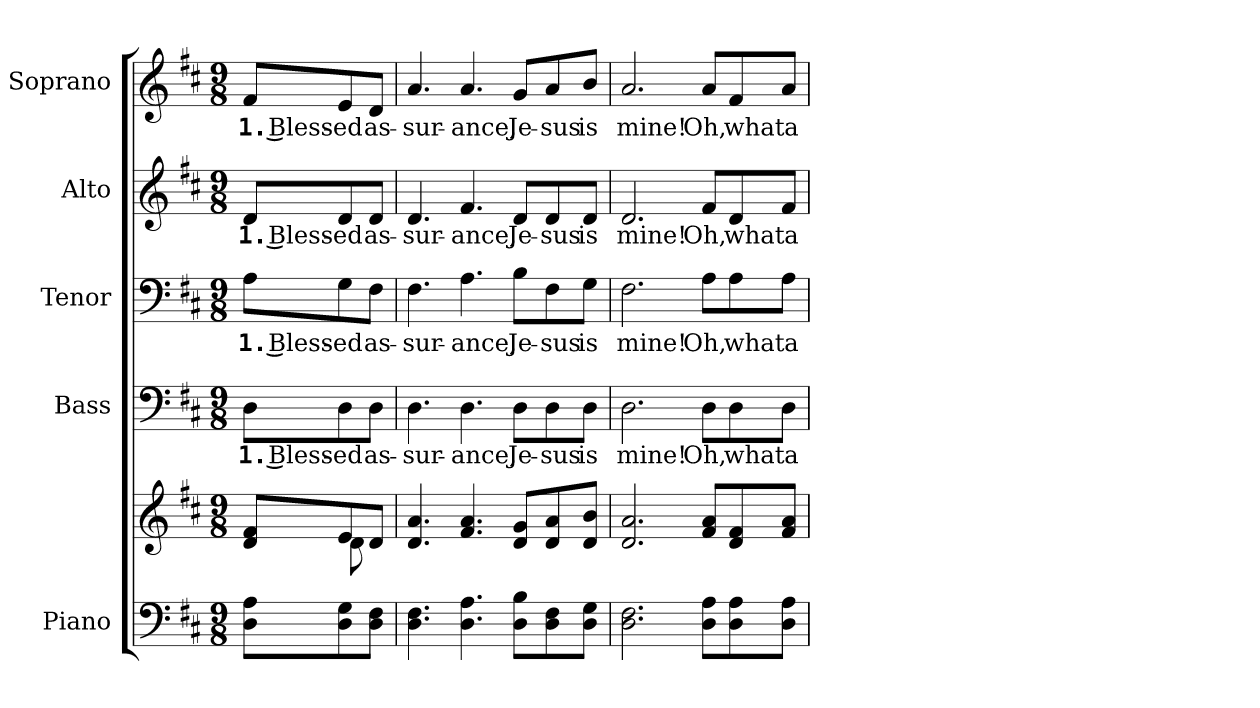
**kern	**kern	**kern	**text	**kern	**text	**kern	**text	**kern	**text
*part5	*part5	*part4	*part4	*part3	*part3	*part2	*part2	*part1	*part1
*staff6	*staff5	*staff4	*staff4	*staff3	*staff3	*staff2	*staff2	*staff1	*staff1
*I"Piano	*	*I"Bass	*	*I"Tenor	*	*I"Alto	*	*I"Soprano	*
*I'Pno.	*	*I'B.	*	*I'T.	*	*I'A.	*	*I'S.	*
!!LO:PB:g=z
*clefF4	*clefG2	*clefF4	*	*clefF4	*	*clefG2	*	*clefG2	*
*k[f#c#]	*k[f#c#]	*k[f#c#]	*	*k[f#c#]	*	*k[f#c#]	*	*k[f#c#]	*
*D:	*D:	*D:	*	*D:	*	*D:	*	*D:	*
*M9/8	*M9/8	*M9/8	*	*M9/8	*	*M9/8	*	*M9/8	*
*MM115	*MM115	*MM115	*	*MM115	*	*MM115	*	*MM115	*
=1	=1	=1	=1	=1	=1	=1	=1	=1	=1
*	*^	*	*	*	*	*	*	*	*
!	!	!	!	!LO:LY:b:color=#000000	!	!	!	!	!	!
!	!	!	!	!	!	!LO:LY:b:color=#000000	!	!	!	!
!	!	!	!	!	!	!	!	!LO:LY:b:color=#000000	!	!
!	!	!	!	!	!	!	!	!	!	!LO:LY:b:color=#000000
8Di\ 8Ai\L	8di/ 8f#i/L	8ryy	8Di\L	1. Bless-	8Ai\L	1. Bless-	8di/L	1. Bless-	8f#i/L	1. Bless-
!	!	!	!	!LO:LY:b:color=#000000	!	!	!	!	!	!
!	!	!	!	!	!	!LO:LY:b:color=#000000	!	!	!	!
!	!	!	!	!	!	!	!	!LO:LY:b:color=#000000	!	!
!	!	!	!	!	!	!	!	!	!	!LO:LY:b:color=#000000
8Di\ 8Gi\	8ei/	8di\	8Di\	-ed	8Gi\	-ed	8di/	-ed	8ei/	-ed
!	!	!	!	!LO:LY:b:color=#000000	!	!	!	!	!	!
!	!	!	!	!	!	!LO:LY:b:color=#000000	!	!	!	!
!	!	!	!	!	!	!	!	!LO:LY:b:color=#000000	!	!
!	!	!	!	!	!	!	!	!	!	!LO:LY:b:color=#000000
8Di\ 8F#i\J	8di/J	8ryy	8Di\J	as-	8F#i\J	as-	8di/J	as-	8di/J	as-
*	*v	*v	*	*	*	*	*	*	*	*
=2	=2	=2	=2	=2	=2	=2	=2	=2	=2
*	*^	*	*	*	*	*	*	*	*
!	!	!	!	!LO:LY:b:color=#000000	!	!	!	!	!	!
*	*v	*v	*	*	*	*	*	*	*	*
*	*^	*	*	*	*	*	*	*	*
!	!	!	!	!	!	!LO:LY:b:color=#000000	!	!	!	!
*	*v	*v	*	*	*	*	*	*	*	*
*	*^	*	*	*	*	*	*	*	*
!	!	!	!	!	!	!	!	!LO:LY:b:color=#000000	!	!
*	*v	*v	*	*	*	*	*	*	*	*
*	*^	*	*	*	*	*	*	*	*
!	!	!	!	!	!	!	!	!	!	!LO:LY:b:color=#000000
*	*v	*v	*	*	*	*	*	*	*	*
4.Di\ 4.F#i	4.di/ 4.ai	4.Di\	-sur-	4.F#i\	-sur-	4.di/	-sur-	4.ai/	-sur-
!	!	!	!LO:LY:b:color=#000000	!	!	!	!	!	!
!	!	!	!	!	!LO:LY:b:color=#000000	!	!	!	!
!	!	!	!	!	!	!	!LO:LY:b:color=#000000	!	!
!	!	!	!	!	!	!	!	!	!LO:LY:b:color=#000000
4.Di\ 4.Ai	4.f#i/ 4.ai	4.Di\	-ance,	4.Ai\	-ance,	4.f#i/	-ance,	4.ai/	-ance,
!	!	!	!LO:LY:b:color=#000000	!	!	!	!	!	!
!	!	!	!	!	!LO:LY:b:color=#000000	!	!	!	!
!	!	!	!	!	!	!	!LO:LY:b:color=#000000	!	!
!	!	!	!	!	!	!	!	!	!LO:LY:b:color=#000000
8Di\ 8Bi\L	8di/ 8gi/L	8Di\L	Je-	8Bi\L	Je-	8di/L	Je-	8gi/L	Je-
!	!	!	!LO:LY:b:color=#000000	!	!	!	!	!	!
!	!	!	!	!	!LO:LY:b:color=#000000	!	!	!	!
!	!	!	!	!	!	!	!LO:LY:b:color=#000000	!	!
!	!	!	!	!	!	!	!	!	!LO:LY:b:color=#000000
8Di\ 8F#i\	8di/ 8ai/	8Di\	-sus	8F#i\	-sus	8di/	-sus	8ai/	-sus
!	!	!	!LO:LY:b:color=#000000	!	!	!	!	!	!
!	!	!	!	!	!LO:LY:b:color=#000000	!	!	!	!
!	!	!	!	!	!	!	!LO:LY:b:color=#000000	!	!
!	!	!	!	!	!	!	!	!	!LO:LY:b:color=#000000
8Di\ 8Gi\J	8di/ 8bi/J	8Di\J	is	8Gi\J	is	8di/J	is	8bi/J	is
!!LO:PB:g=z
=3	=3	=3	=3	=3	=3	=3	=3	=3	=3
!	!	!	!LO:LY:b:color=#000000	!	!	!	!	!	!
!	!	!	!	!	!LO:LY:b:color=#000000	!	!	!	!
!	!	!	!	!	!	!	!LO:LY:b:color=#000000	!	!
!	!	!	!	!	!	!	!	!	!LO:LY:b:color=#000000
2.Di\ 2.F#i	2.di/ 2.ai	2.Di\	mine!	2.F#i\	mine!	2.di/	mine!	2.ai/	mine!
!	!	!	!LO:LY:b:color=#000000	!	!	!	!	!	!
!	!	!	!	!	!LO:LY:b:color=#000000	!	!	!	!
!	!	!	!	!	!	!	!LO:LY:b:color=#000000	!	!
!	!	!	!	!	!	!	!	!	!LO:LY:b:color=#000000
8Di\ 8Ai\L	8f#i/ 8ai/L	8Di\L	Oh,	8Ai\L	Oh,	8f#i/L	Oh,	8ai/L	Oh,
!	!	!	!LO:LY:b:color=#000000	!	!	!	!	!	!
!	!	!	!	!	!LO:LY:b:color=#000000	!	!	!	!
!	!	!	!	!	!	!	!LO:LY:b:color=#000000	!	!
!	!	!	!	!	!	!	!	!	!LO:LY:b:color=#000000
8Di\ 8Ai\	8di/ 8f#i/	8Di\	what	8Ai\	what	8di/	what	8f#i/	what
!	!	!	!LO:LY:b:color=#000000	!	!	!	!	!	!
!	!	!	!	!	!LO:LY:b:color=#000000	!	!	!	!
!	!	!	!	!	!	!	!LO:LY:b:color=#000000	!	!
!	!	!	!	!	!	!	!	!	!LO:LY:b:color=#000000
8Di\ 8Ai\J	8f#i/ 8ai/J	8Di\J	a	8Ai\J	a	8f#i/J	a	8ai/J	a
=	=	=	=	=	=	=	=	=	=
*-	*-	*-	*-	*-	*-	*-	*-	*-	*-
